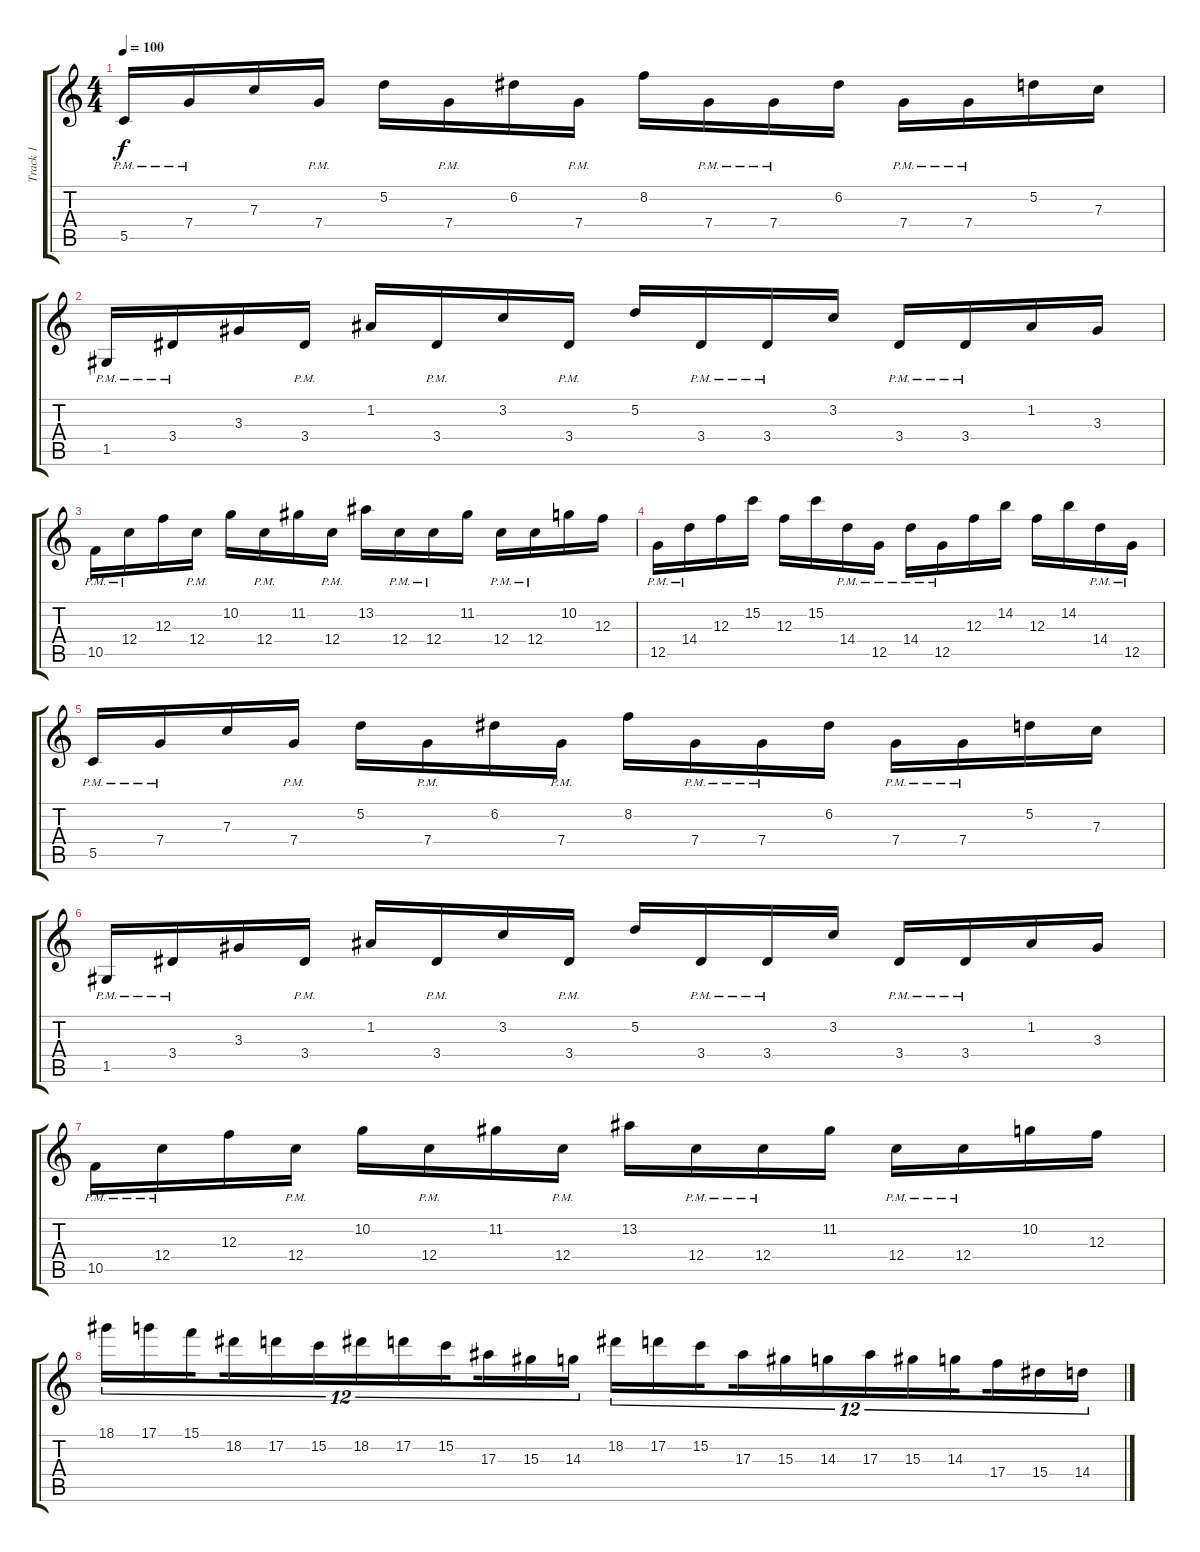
\track ("Track 1" "Track 1") {instrument distortionguitar}
\staff {score tabs}
\tuning (D4 A3 F3 C3 G2 C2) {hide}
\ts (4 4)
\tempo 100
\clef g2
\ks c
5.5{pm}.16{dy f} 7.4{pm}.16 7.3.16 7.4{pm}.16 5.2.16 7.4{pm}.16 6.2.16 7.4{pm}.16 8.2.16 7.4{pm}.16 7.4{pm}.16 6.2.16 7.4{pm}.16 7.4{pm}.16 5.2.16 7.3.16 |
1.5{pm}.16 3.4{pm}.16 3.3.16 3.4{pm}.16 1.2.16 3.4{pm}.16 3.2.16 3.4{pm}.16 5.2.16 3.4{pm}.16 3.4{pm}.16 3.2.16 3.4{pm}.16 3.4{pm}.16 1.2.16 3.3.16 |
10.5{pm}.16 12.4{pm}.16 12.3.16 12.4{pm}.16 10.2.16 12.4{pm}.16 11.2.16 12.4{pm}.16 13.2.16 12.4{pm}.16 12.4{pm}.16 11.2.16 12.4{pm}.16 12.4{pm}.16 10.2.16 12.3.16 |
12.5{pm}.16 14.4{pm}.16 12.3.16 15.2.16 12.3.16 15.2.16 14.4{pm}.16 12.5{pm}.16 14.4{pm}.16 12.5{pm}.16 12.3.16 14.2.16 12.3.16 14.2.16 14.4{pm}.16 12.5{pm}.16 |
5.5{pm}.16 7.4{pm}.16 7.3.16 7.4{pm}.16 5.2.16 7.4{pm}.16 6.2.16 7.4{pm}.16 8.2.16 7.4{pm}.16 7.4{pm}.16 6.2.16 7.4{pm}.16 7.4{pm}.16 5.2.16 7.3.16 |
1.5{pm}.16 3.4{pm}.16 3.3.16 3.4{pm}.16 1.2.16 3.4{pm}.16 3.2.16 3.4{pm}.16 5.2.16 3.4{pm}.16 3.4{pm}.16 3.2.16 3.4{pm}.16 3.4{pm}.16 1.2.16 3.3.16 |
10.5{pm}.16 12.4{pm}.16 12.3.16 12.4{pm}.16 10.2.16 12.4{pm}.16 11.2.16 12.4{pm}.16 13.2.16 12.4{pm}.16 12.4{pm}.16 11.2.16 12.4{pm}.16 12.4{pm}.16 10.2.16 12.3.16 |
18.1.16{tu (12 8)} 17.1.16{tu (12 8)} 15.1.16{tu (12 8) beam splitsecondary} 18.2.16{tu (12 8)} 17.2.16{tu (12 8)} 15.2.16{tu (12 8)} 18.2.16{tu (12 8)} 17.2.16{tu (12 8)} 15.2.16{tu (12 8) beam splitsecondary} 17.3.16{tu (12 8)} 15.3.16{tu (12 8)} 14.3.16{tu (12 8)} 18.2.16{tu (12 8)} 17.2.16{tu (12 8)} 15.2.16{tu (12 8) beam splitsecondary} 17.3.16{tu (12 8)} 15.3.16{tu (12 8)} 14.3.16{tu (12 8)} 17.3.16{tu (12 8)} 15.3.16{tu (12 8)} 14.3.16{tu (12 8) beam splitsecondary} 17.4.16{tu (12 8)} 15.4.16{tu (12 8)} 14.4.16{tu (12 8)}
